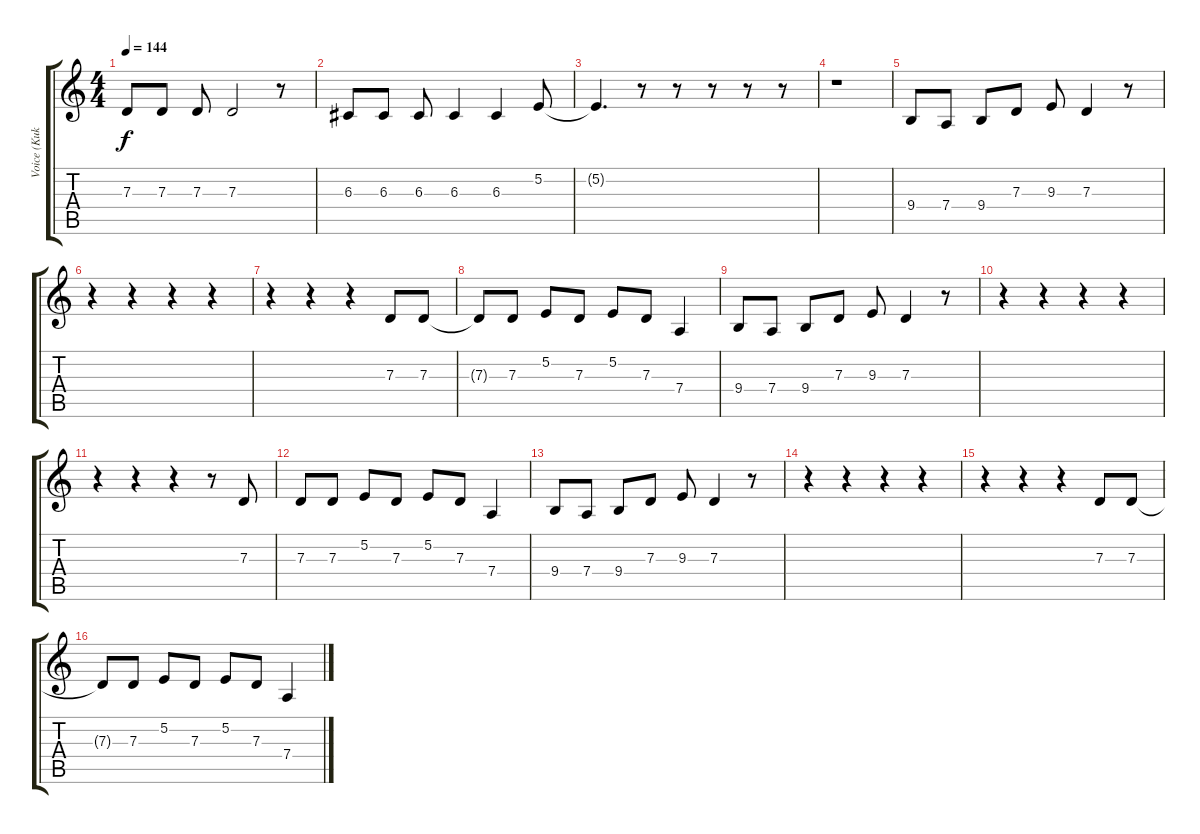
\track ("Voice (Kuko)" "Voice (Kuk") {instrument lead8bassandlead}
\staff {score tabs}
\tuning (E4 B3 G3 D3 A2 E2) {hide}
\ts (4 4)
\tempo 144
\clef g2
\ks c
7.3.8{dy f} 7.3.8 7.3.8 7.3.2 r.8 |
6.3.8 6.3.8 6.3.8 6.3.4 6.3.4 5.2.8 |
5.2{t}.4{d} r.8 r.8 r.8 r.8 r.8 |
r.1 |
9.4.8 7.4.8 9.4.8 7.3.8 9.3.8 7.3.4 r.8 |
r.4 r.4 r.4 r.4 |
r.4 r.4 r.4 7.3.8 7.3.8 |
7.3{t}.8 7.3.8 5.2.8 7.3.8 5.2.8 7.3.8 7.4.4 |
9.4.8 7.4.8 9.4.8 7.3.8 9.3.8 7.3.4 r.8 |
r.4 r.4 r.4 r.4 |
r.4 r.4 r.4 r.8 7.3.8 |
7.3.8 7.3.8 5.2.8 7.3.8 5.2.8 7.3.8 7.4.4 |
9.4.8 7.4.8 9.4.8 7.3.8 9.3.8 7.3.4 r.8 |
r.4 r.4 r.4 r.4 |
r.4 r.4 r.4 7.3.8 7.3.8 |
7.3{t}.8 7.3.8 5.2.8 7.3.8 5.2.8 7.3.8 7.4.4
